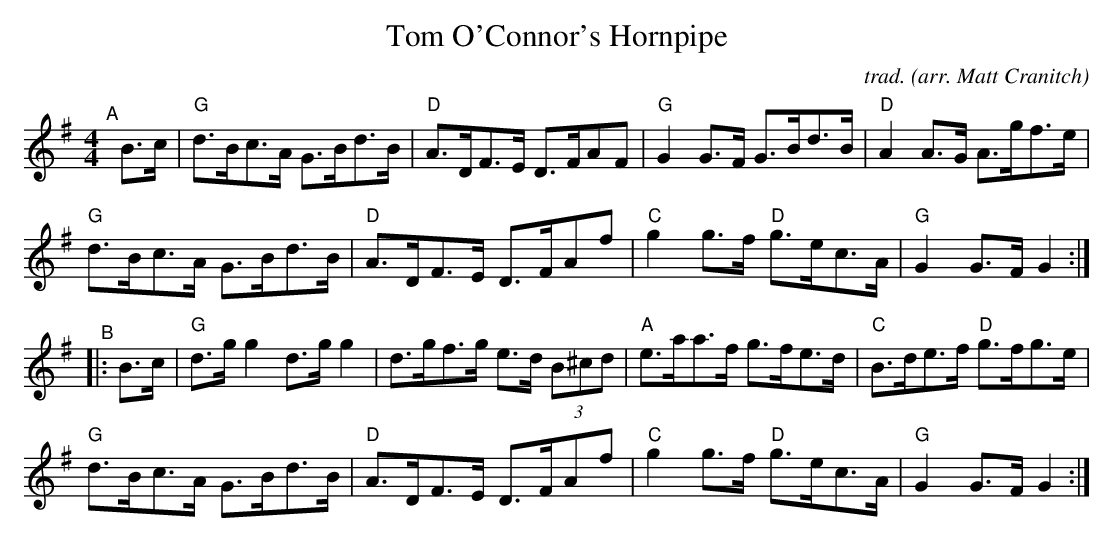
X:1
T: Tom O'Connor's Hornpipe
C: trad.
O: arr. Matt Cranitch
M: 4/4
L: 1/8
K: G
"^A"[|] B>c |\
"G"d>Bc>A G>Bd>B | "D"A>DF>E D>FAF | "G"G2G>F G>Bd>B | "D"A2A>G A>gf>e |
"G"d>Bc>A G>Bd>B | "D"A>DF>E D>FAf | "C"g2g>f "D"g>ec>A | "G"G2G>F G2 :|
"^B"|: B>c |\
"G"d>gg2 d>gg2 | d>gf>g e>d (3B^cd | "A"e>aa>f g>fe>d | "C"B>de>f "D"g>fg>e |
"G"d>Bc>A G>Bd>B | "D"A>DF>E D>FAf | "C"g2g>f "D"g>ec>A | "G"G2G>F G2 :|
